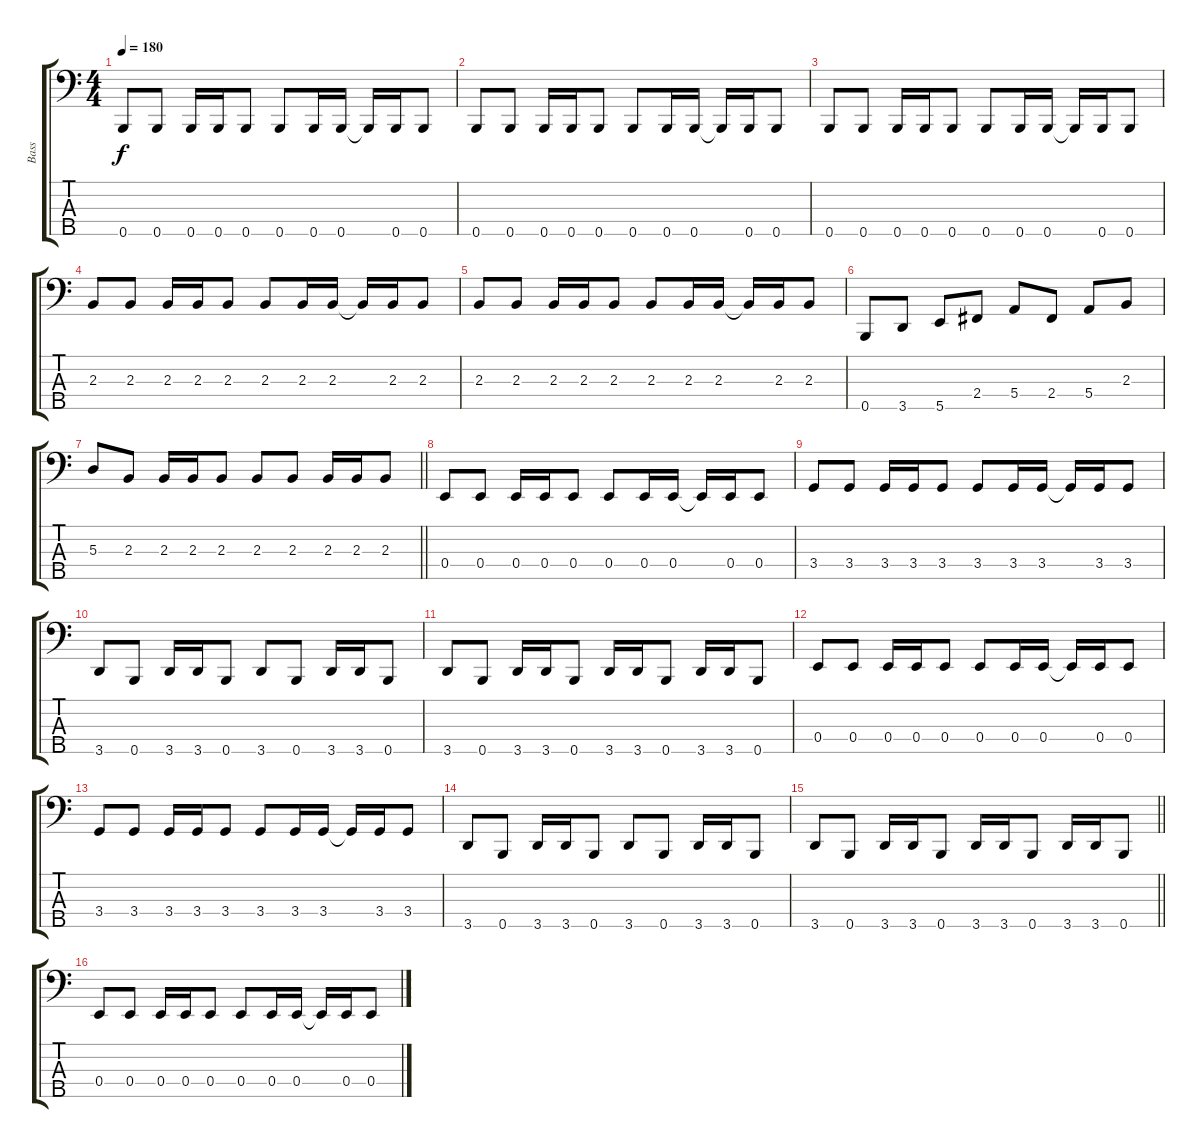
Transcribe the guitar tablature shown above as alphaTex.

\track ("Bass" "Bass") {instrument slapbass2}
\staff {score tabs}
\tuning (G2 D2 A1 E1 B0) {hide}
\ts (4 4)
\tempo 180
\clef f4
\ks c
0.5.8{dy f} 0.5.8 0.5.16 0.5.16 0.5.8 0.5.8 0.5.16 0.5.16 0.5{t}.16 0.5.16 0.5.8 |
0.5.8 0.5.8 0.5.16 0.5.16 0.5.8 0.5.8 0.5.16 0.5.16 0.5{t}.16 0.5.16 0.5.8 |
0.5.8 0.5.8 0.5.16 0.5.16 0.5.8 0.5.8 0.5.16 0.5.16 0.5{t}.16 0.5.16 0.5.8 |
2.3.8 2.3.8 2.3.16 2.3.16 2.3.8 2.3.8 2.3.16 2.3.16 2.3{t}.16 2.3.16 2.3.8 |
2.3.8 2.3.8 2.3.16 2.3.16 2.3.8 2.3.8 2.3.16 2.3.16 2.3{t}.16 2.3.16 2.3.8 |
0.5.8 3.5.8 5.5.8 2.4.8 5.4.8 2.4.8 5.4.8 2.3.8 |
\barLineRight lightlight
5.3.8 2.3.8 2.3.16 2.3.16 2.3.8 2.3.8 2.3.8 2.3.16 2.3.16 2.3.8 |
0.4.8 0.4.8 0.4.16 0.4.16 0.4.8 0.4.8 0.4.16 0.4.16 0.4{t}.16 0.4.16 0.4.8 |
3.4.8 3.4.8 3.4.16 3.4.16 3.4.8 3.4.8 3.4.16 3.4.16 3.4{t}.16 3.4.16 3.4.8 |
3.5.8 0.5.8 3.5.16 3.5.16 0.5.8 3.5.8 0.5.8 3.5.16 3.5.16 0.5.8 |
3.5.8 0.5.8 3.5.16 3.5.16 0.5.8 3.5.16 3.5.16 0.5.8 3.5.16 3.5.16 0.5.8 |
0.4.8 0.4.8 0.4.16 0.4.16 0.4.8 0.4.8 0.4.16 0.4.16 0.4{t}.16 0.4.16 0.4.8 |
3.4.8 3.4.8 3.4.16 3.4.16 3.4.8 3.4.8 3.4.16 3.4.16 3.4{t}.16 3.4.16 3.4.8 |
3.5.8 0.5.8 3.5.16 3.5.16 0.5.8 3.5.8 0.5.8 3.5.16 3.5.16 0.5.8 |
\barLineRight lightlight
3.5.8 0.5.8 3.5.16 3.5.16 0.5.8 3.5.16 3.5.16 0.5.8 3.5.16 3.5.16 0.5.8 |
0.4.8 0.4.8 0.4.16 0.4.16 0.4.8 0.4.8 0.4.16 0.4.16 0.4{t}.16 0.4.16 0.4.8
